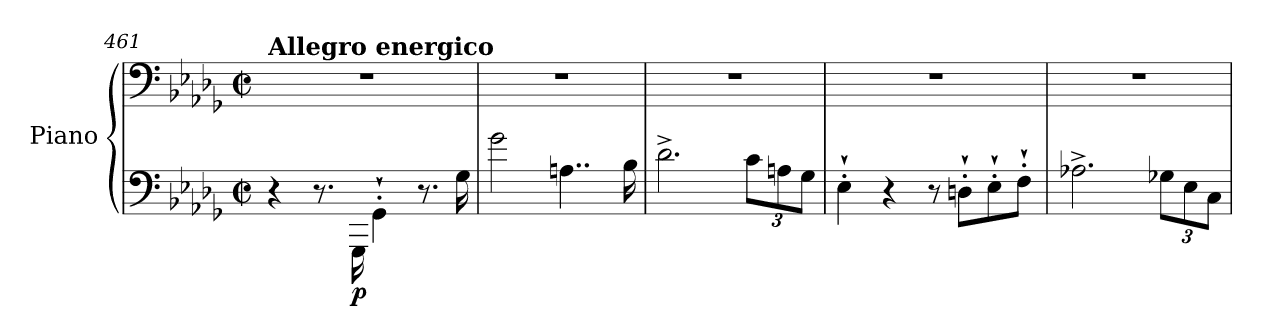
**kern	**kern	**dynam
*part1	*part1	*part1
*staff2	*staff1	*staff1/2
*I"Piano	*	*
*I'Pno	*	*
!!LO:PB:g=z
*clefF4	*clefF4	*
*k[b-e-a-d-g-]	*k[b-e-a-d-g-]	*
*M4/4	*M4/4	*
*met(c|)	*met(c|)	*
=461	=461	=461
!	!LO:TX:a:B:t=Allegro energico	!
4r	1r	.
8.r	.	.
!	!	!LO:DY:b=2
16GGG-\	.	p
4GG-'`\	.	.
8.r	.	.
16G-\	.	.
=462	=462	=462
2g-\	1r	.
4..An\	.	.
16B-\	.	.
=463	=463	=463
2.d-^\	1r	.
*Xbrackettup	*	*
12c\L	.	.
12An\	.	.
12G-\J	.	.
=464	=464	=464
4E-'`\	1r	.
4r	.	.
8r	.	.
8Dn'`\L	.	.
8E-'`\	.	.
8F'`\J	.	.
=465	=465	=465
2.A-X^\	1r	.
12G-X\L	.	.
12E-\	.	.
12C\J	.	.
=	=	=
*-	*-	*-
